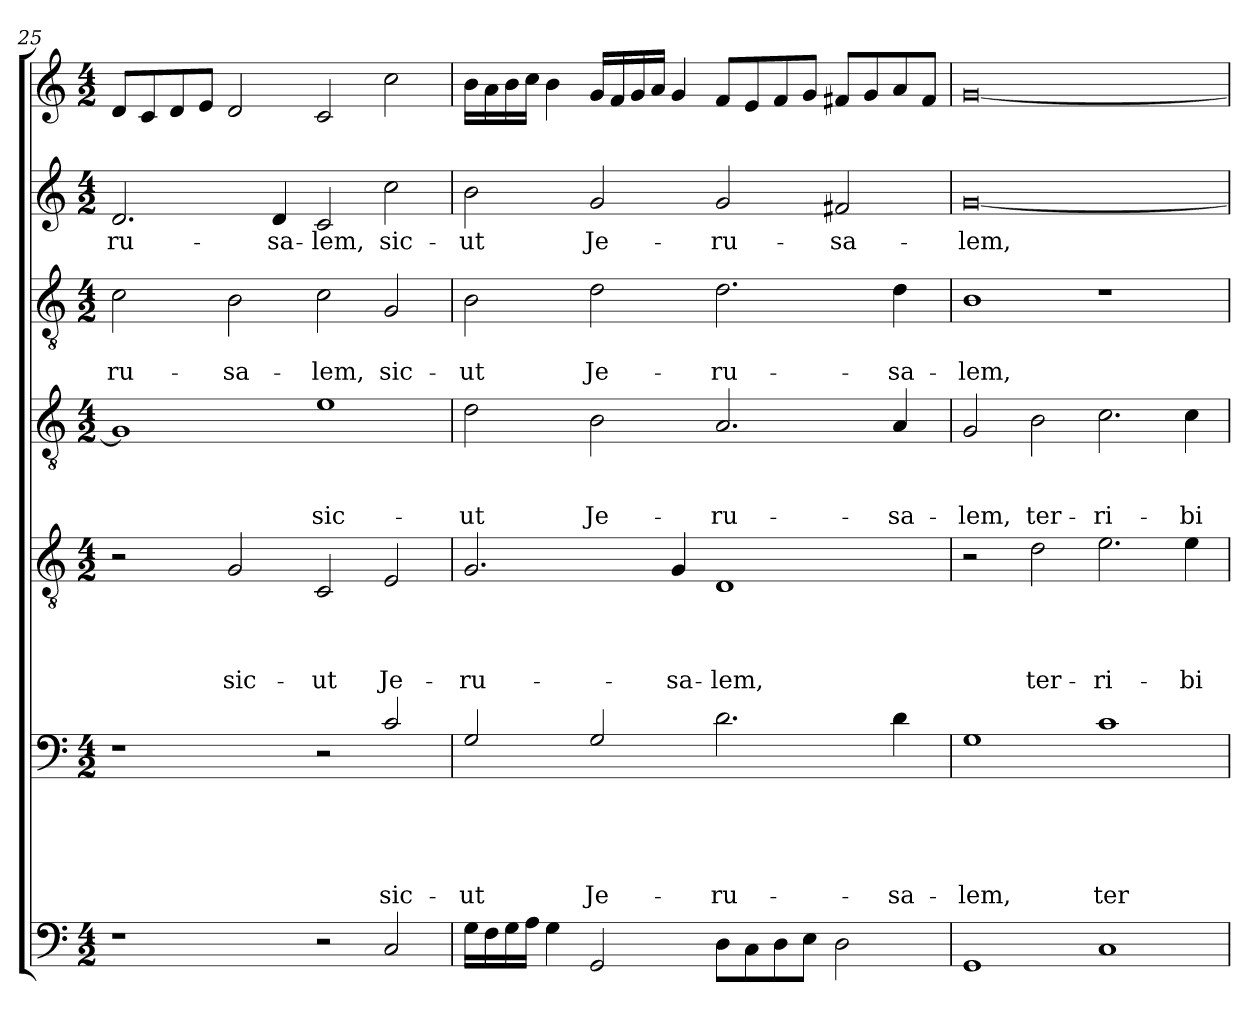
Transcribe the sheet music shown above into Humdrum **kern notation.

**kern	**kern	**text	**text	**text	**text	**text	**kern	**text	**text	**text	**text	**kern	**text	**text	**text	**kern	**text	**text	**kern	**text	**kern
*part7	*part6	*part6	*part6	*part6	*part6	*part6	*part5	*part5	*part5	*part5	*part5	*part4	*part4	*part4	*part4	*part3	*part3	*part3	*part2	*part2	*part1
*staff7	*staff6	*staff6	*staff6	*staff6	*staff6	*staff6	*staff5	*staff5	*staff5	*staff5	*staff5	*staff4	*staff4	*staff4	*staff4	*staff3	*staff3	*staff3	*staff2	*staff2	*staff1
!!LO:PB:g=z
*clefF4	*clefF4	*	*	*	*	*	*clefGv2	*	*	*	*	*clefGv2	*	*	*	*clefGv2	*	*	*clefG2	*	*clefG2
*	*ITrd8c14	*	*	*	*	*	*	*	*	*	*	*	*	*	*	*	*	*	*	*	*
*k[]	*k[]	*	*	*	*	*	*k[]	*	*	*	*	*k[]	*	*	*	*k[]	*	*	*k[]	*	*k[]
*C:	*C:	*	*	*	*	*	*C:	*	*	*	*	*C:	*	*	*	*C:	*	*	*C:	*	*C:
*M4/2	*M4/2	*	*	*	*	*	*M4/2	*	*	*	*	*M4/2	*	*	*	*M4/2	*	*	*M4/2	*	*M4/2
=25	=25	=25	=25	=25	=25	=25	=25	=25	=25	=25	=25	=25	=25	=25	=25	=25	=25	=25	=25	=25	=25
!	!	!	!	!	!	!	!	!	!	!	!	!	!	!	!	!	!	!LO:LY:b	!	!LO:LY:b	!
1r	1r	.	.	.	.	.	2r	.	.	.	.	1G]	.	.	.	2c\	.	-ru-	2.d/	-ru-	8d/L
.	.	.	.	.	.	.	.	.	.	.	.	.	.	.	.	.	.	.	.	.	8c/
.	.	.	.	.	.	.	.	.	.	.	.	.	.	.	.	.	.	.	.	.	8d/
.	.	.	.	.	.	.	.	.	.	.	.	.	.	.	.	.	.	.	.	.	8e/J
!	!	!	!	!	!	!	!	!	!	!	!LO:LY:b	!	!	!	!	!	!	!LO:LY:b	!	!	!
.	.	.	.	.	.	.	2G/	.	.	.	sic-	.	.	.	.	2B\	.	-sa-	.	.	2d/
!	!	!	!	!	!	!	!	!	!	!	!	!	!	!	!	!	!	!	!	!LO:LY:b	!
.	.	.	.	.	.	.	.	.	.	.	.	.	.	.	.	.	.	.	4d/	-sa-	.
!	!	!	!	!	!	!	!	!	!	!	!LO:LY:b	!	!	!	!LO:LY:b	!	!	!LO:LY:b	!	!LO:LY:b	!
2r	2r	.	.	.	.	.	2C/	.	.	.	-ut	1e	.	.	sic-	2c\	.	-lem,	2c/	-lem,	2c/
!	!	!	!	!	!	!LO:LY:b	!	!	!	!	!LO:LY:b	!	!	!	!	!	!	!LO:LY:b	!	!LO:LY:b	!
2C/	2C/	.	.	.	.	sic-	2E/	.	.	.	Je-	.	.	.	.	2G/	.	sic-	2cc\	sic-	2cc\
=26	=26	=26	=26	=26	=26	=26	=26	=26	=26	=26	=26	=26	=26	=26	=26	=26	=26	=26	=26	=26	=26
!	!	!	!	!	!	!LO:LY:b	!	!	!	!	!LO:LY:b	!	!	!	!LO:LY:b	!	!	!LO:LY:b	!	!LO:LY:b	!
16G\LL	2GG/	.	.	.	.	-ut	2.G/	.	.	.	-ru-	2d\	.	.	-ut	2B\	.	-ut	2b\	-ut	16b\LL
16F\	.	.	.	.	.	.	.	.	.	.	.	.	.	.	.	.	.	.	.	.	16a\
16G\	.	.	.	.	.	.	.	.	.	.	.	.	.	.	.	.	.	.	.	.	16b\
16A\JJ	.	.	.	.	.	.	.	.	.	.	.	.	.	.	.	.	.	.	.	.	16cc\JJ
4G\	.	.	.	.	.	.	.	.	.	.	.	.	.	.	.	.	.	.	.	.	4b\
!	!	!	!	!	!	!LO:LY:b	!	!	!	!	!	!	!	!	!LO:LY:b	!	!	!LO:LY:b	!	!LO:LY:b	!
2GG/	2GG/	.	.	.	.	Je-	.	.	.	.	.	2B\	.	.	Je-	2d\	.	Je-	2g/	Je-	16g/LL
.	.	.	.	.	.	.	.	.	.	.	.	.	.	.	.	.	.	.	.	.	16f/
.	.	.	.	.	.	.	.	.	.	.	.	.	.	.	.	.	.	.	.	.	16g/
.	.	.	.	.	.	.	.	.	.	.	.	.	.	.	.	.	.	.	.	.	16a/JJ
!	!	!	!	!	!	!	!	!	!	!	!LO:LY:b	!	!	!	!	!	!	!	!	!	!
.	.	.	.	.	.	.	4G/	.	.	.	-sa-	.	.	.	.	.	.	.	.	.	4g/
!	!	!	!	!	!	!LO:LY:b	!	!	!	!	!LO:LY:b	!	!	!	!LO:LY:b	!	!	!LO:LY:b	!	!LO:LY:b	!
8D\L	2.D\	.	.	.	.	-ru-	1D	.	.	.	-lem,	2.A/	.	.	-ru-	2.d\	.	-ru-	2g/	-ru-	8f/L
8C\	.	.	.	.	.	.	.	.	.	.	.	.	.	.	.	.	.	.	.	.	8e/
8D\	.	.	.	.	.	.	.	.	.	.	.	.	.	.	.	.	.	.	.	.	8f/
8E\J	.	.	.	.	.	.	.	.	.	.	.	.	.	.	.	.	.	.	.	.	8g/J
!	!	!	!	!	!	!	!	!	!	!	!	!	!	!	!	!	!	!	!	!LO:LY:b	!
2D\	.	.	.	.	.	.	.	.	.	.	.	.	.	.	.	.	.	.	2f#X/	-sa-	8f#X/L
.	.	.	.	.	.	.	.	.	.	.	.	.	.	.	.	.	.	.	.	.	8g/
!	!	!	!	!	!	!LO:LY:b	!	!	!	!	!	!	!	!	!LO:LY:b	!	!	!LO:LY:b	!	!	!
.	4D\	.	.	.	.	-sa-	.	.	.	.	.	4A/	.	.	-sa-	4d\	.	-sa-	.	.	8a/
.	.	.	.	.	.	.	.	.	.	.	.	.	.	.	.	.	.	.	.	.	8f#/J
=27	=27	=27	=27	=27	=27	=27	=27	=27	=27	=27	=27	=27	=27	=27	=27	=27	=27	=27	=27	=27	=27
!	!	!	!	!	!	!LO:LY:b	!	!	!	!	!	!	!	!	!LO:LY:b	!	!	!LO:LY:b	!	!LO:LY:b	!
1GG	1GG	.	.	.	.	-lem,	2r	.	.	.	.	2G/	.	.	-lem,	1B	.	-lem,	[0g	-lem,	[0g
!	!	!	!	!	!	!	!	!	!	!	!LO:LY:b	!	!	!	!LO:LY:b	!	!	!	!	!	!
.	.	.	.	.	.	.	2d\	.	.	.	ter-	2B\	.	.	ter-	.	.	.	.	.	.
!	!	!	!	!	!	!LO:LY:b	!	!	!	!	!LO:LY:b	!	!	!	!LO:LY:b	!	!	!	!	!	!
1C	1C	.	.	.	.	ter-	2.e\	.	.	.	-ri-	2.c\	.	.	-ri-	1r	.	.	.	.	.
!	!	!	!	!	!	!	!	!	!	!	!LO:LY:b	!	!	!	!LO:LY:b	!	!	!	!	!	!
.	.	.	.	.	.	.	4e\	.	.	.	-bi-	4c\	.	.	-bi-	.	.	.	.	.	.
=	=	=	=	=	=	=	=	=	=	=	=	=	=	=	=	=	=	=	=	=	=
*-	*-	*-	*-	*-	*-	*-	*-	*-	*-	*-	*-	*-	*-	*-	*-	*-	*-	*-	*-	*-	*-
